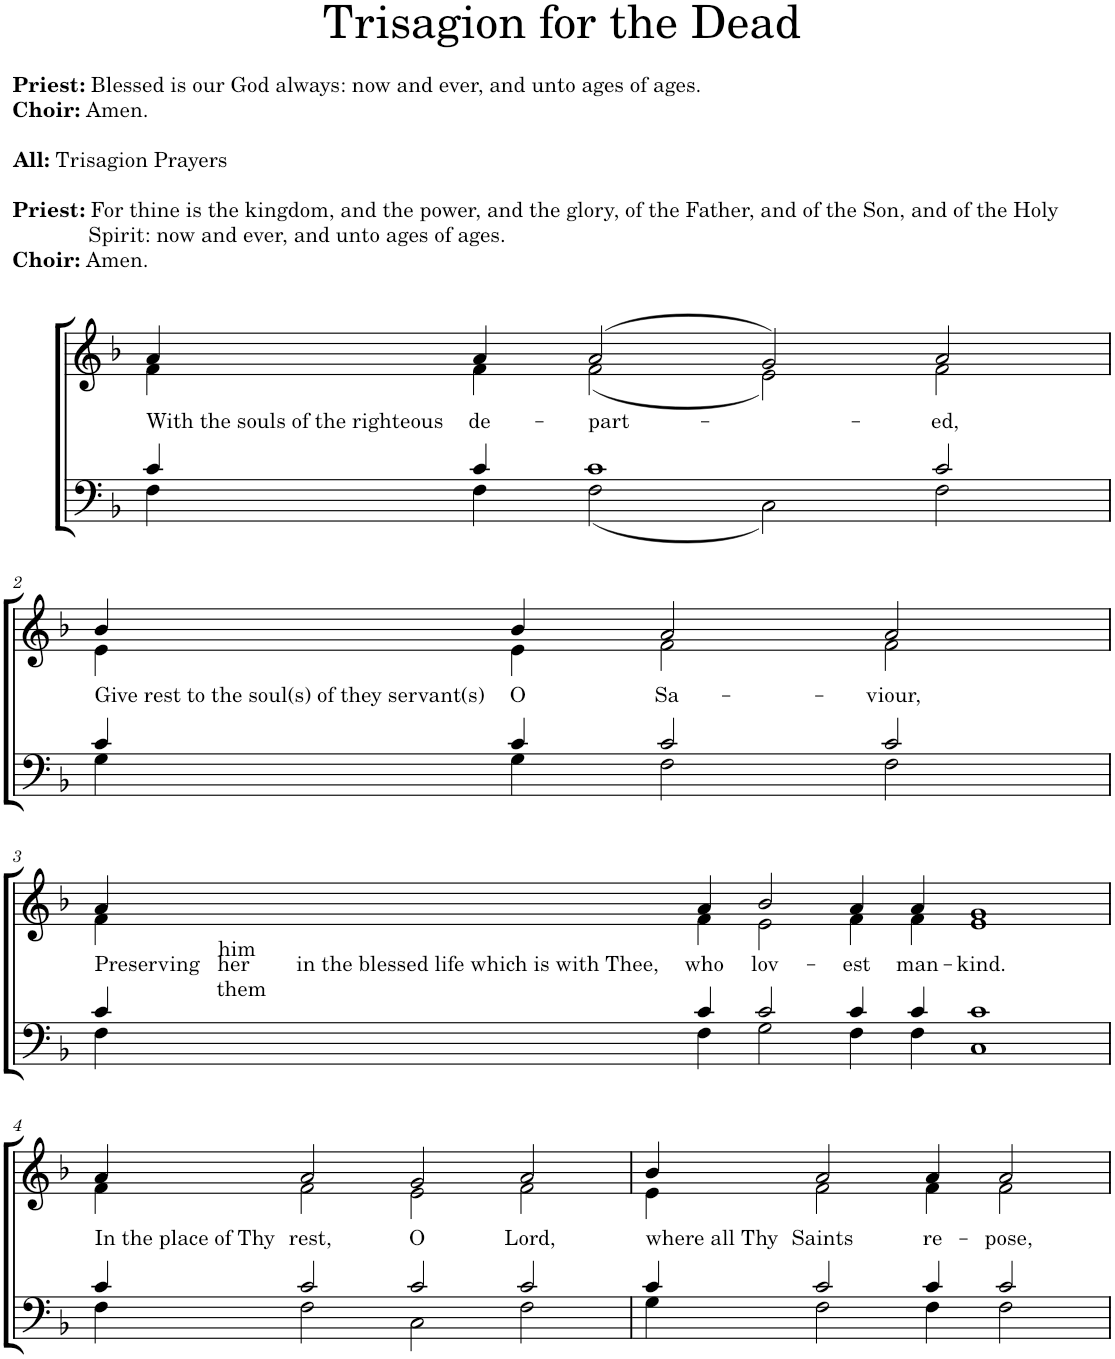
**kern	**kern	**text
*part2	*part1	*part1
*staff2	*staff1	*staff1
*I"Men	*I"Women	*
*clefF4	*clefG2	*
*k[b-]	*k[b-]	*
=1	=1	=1
*^	*	*
!	!	!LO:TX:a:B:t=Priest&colon;	!
!	!	!LO:TX:a:t=Blessed is our God always&colon; now and ever, and unto ages of ages.	!
!	!	!LO:TX:a:B:t=Choir&colon;	!
!	!	!LO:TX:a:t=Amen.	!
!	!	!LO:TX:a:B:t=All&colon;	!
!	!	!LO:TX:a:t=Trisagion Prayers	!
!	!	!LO:TX:a:B:t=Priest&colon;	!
!	!	!LO:TX:a:t=For thine is the kingdom, and the power, and the glory, of the Father, and of the Son, and of the Holy	!
!	!	!LO:TX:a:t=Spirit&colon; now and ever, and unto ages of ages.	!
!	!	!LO:TX:a:B:t=Choir&colon;	!
!	!	!LO:TX:a:t=Amen.	!
!	!	!	!LO:LY:b
*	*	*^	*
4c/	4F\	4a/	4f\	With the souls of the righteous
!	!	!	!	!LO:LY:b
4c/	4F\	4a/	4f\	de-
!	!	!	!	!LO:LY:b
[2c	(2F\	(2a/	(2f\	-part-
2ryy	2C\)	2g/)	2e\)	.
!	!	!	!	!LO:LY:b
2c/	2F\	2a/	2f\	-ed,
!!LO:LB:g=z	!!
=2	=2	=2	=2	=2
!	!	!	!	!LO:LY:b
4c/	4G\	4b-/	4e\	Give rest to the soul(s) of they servant(s)
!	!	!	!	!LO:LY:b
2c]	4G\	4b-/	4e\	O
!	!	!	!	!LO:LY:b
.	2F\	2a/	2f\	Sa-
4c/	.	.	.	.
!	!	!	!	!LO:LY:b
2c/	2F\	2a/	2f\	-viour,
2c/	2ryy	2ryy	2ryy	.
!!LO:LB:g=z	!!
=3	=3	=3	=3	=3
!	!	!LO:TX:b:t=him	!	!
!	!	!LO:TX:b:t=them	!	!
!	!	!	!	!LO:LY:b
4c/	4F\	4a/	4f\	Preserving her in the blessed life which is with Thee,
!	!	!	!	!LO:LY:b
4c/	4F\	4a/	4f\	who
!	!	!	!	!LO:LY:b
2c/	2G\	2b-/	2e\	lov-
!	!	!	!	!LO:LY:b
4c/	4F\	4a/	4f\	-est
!	!	!	!	!LO:LY:b
4c/	4F\	4a/	4f\	man-
!	!	!	!	!LO:LY:b
1c	1C	1g	1e	-kind.
!!LO:LB:g=z	!!
=4	=4	=4	=4	=4
!	!	!	!	!LO:LY:b
4c/	4F\	4a/	4f\	In the place of Thy
!	!	!	!	!LO:LY:b
2c/	2F\	2a/	2f\	rest,
!	!	!	!	!LO:LY:b
[4c/	[4C\	[4g/	[4e\	O
4ryy	4ryy	4ryy	4ryy	.
!	!	!	!	!LO:LY:b
2c/	2F\	2a/	2f\	Lord,
=5	=5	=5	=5	=5
!	!	!	!	!LO:LY:b
4c/	4G\	4b-/	4e\	where all Thy
4c/]	4C\]	4g/]	4e\]	.
!	!	!	!	!LO:LY:b
2c/	2F\	2a/	2f\	Saints
!	!	!	!	!LO:LY:b
4c/	4F\	4a/	4f\	re-
!	!	!	!	!LO:LY:b
2c/	2F\	2a/	2f\	-pose,
*v	*v	*	*	*
*	*v	*v	*
=	=	=
*-	*-	*-
